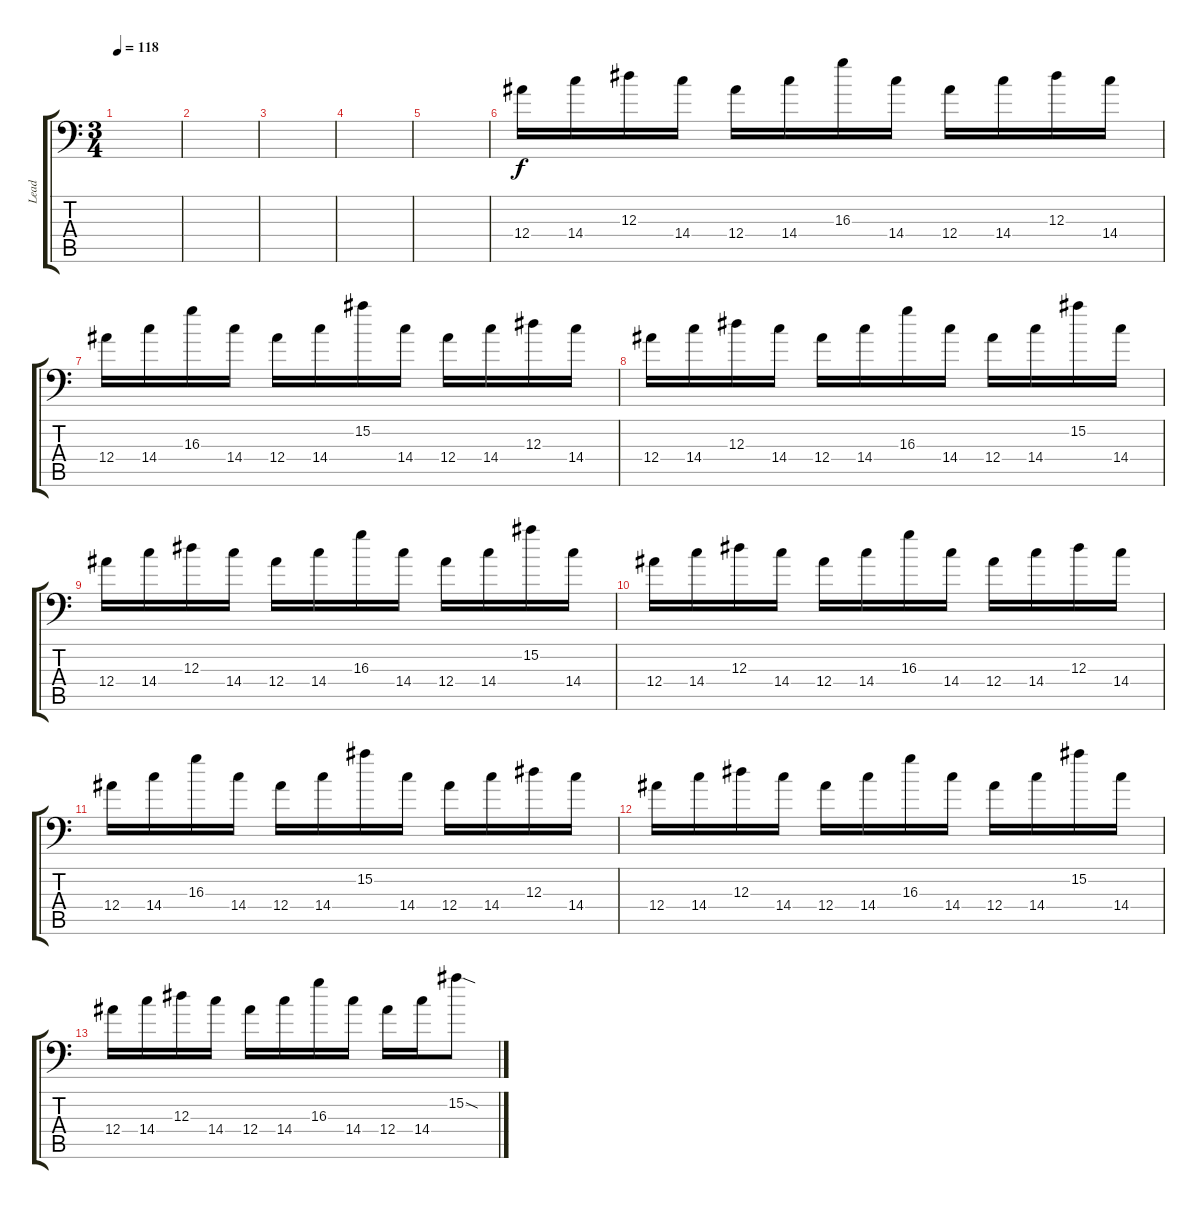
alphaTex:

\track ("Lead" "Lead") {instrument distortionguitar}
\staff {score tabs}
\tuning (C4 G3 Eb3 Bb2 F2 Bb1) {hide}
\ts (3 4)
\tempo 118
\clef f4
\ks c
|
|
|
|
|
12.4.16 14.4.16 12.3.16 14.4.16 12.4.16 14.4.16 16.3.16 14.4.16 12.4.16 14.4.16 12.3.16 14.4.16 |
12.4.16 14.4.16 16.3.16 14.4.16 12.4.16 14.4.16 15.2.16 14.4.16 12.4.16 14.4.16 12.3.16 14.4.16 |
12.4.16 14.4.16 12.3.16 14.4.16 12.4.16 14.4.16 16.3.16 14.4.16 12.4.16 14.4.16 15.2.16 14.4.16 |
12.4.16 14.4.16 12.3.16 14.4.16 12.4.16 14.4.16 16.3.16 14.4.16 12.4.16 14.4.16 15.2.16 14.4.16 |
12.4.16 14.4.16 12.3.16 14.4.16 12.4.16 14.4.16 16.3.16 14.4.16 12.4.16 14.4.16 12.3.16 14.4.16 |
12.4.16 14.4.16 16.3.16 14.4.16 12.4.16 14.4.16 15.2.16 14.4.16 12.4.16 14.4.16 12.3.16 14.4.16 |
12.4.16 14.4.16 12.3.16 14.4.16 12.4.16 14.4.16 16.3.16 14.4.16 12.4.16 14.4.16 15.2.16 14.4.16 |
12.4.16 14.4.16 12.3.16 14.4.16 12.4.16 14.4.16 16.3.16 14.4.16 12.4.16 14.4.16 15.2{sod}.8
